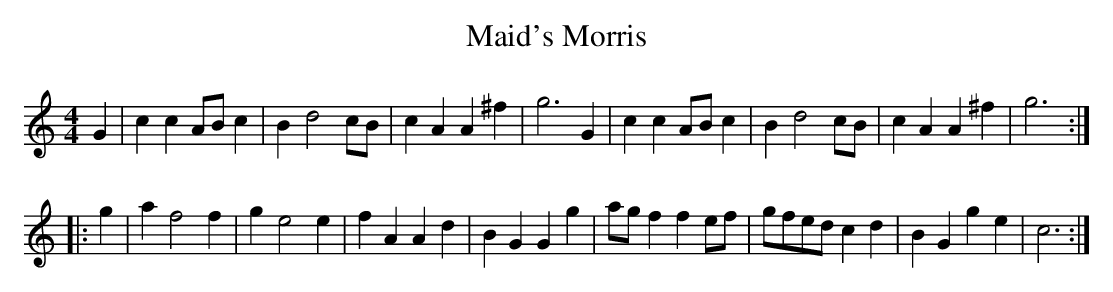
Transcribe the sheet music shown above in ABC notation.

X:1
T:Maid's Morris
M:4/4
L:1/8
K:C
G2| c2 c2 AB c2| B2 d4 cB| c2 A2 A2 ^f2| g6 G2| c2 c2 AB c2 |B2 d4 cB| c2 A2 A2 ^f2| g6:|
|: g2| a2 f4 f2 | g2 e4 e2 |f2 A2 A2 d2| B2 G2 G2 g2| ag f2 f2 ef|gfed c2 d2| B2 G2 g2 e2| c6:|
